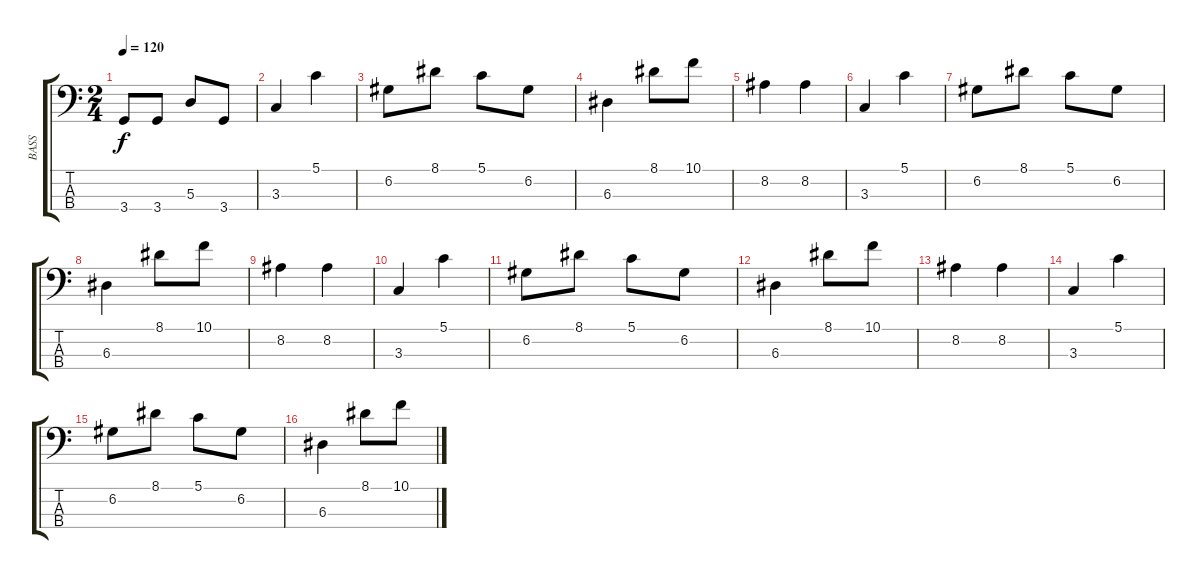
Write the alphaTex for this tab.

\track ("BASS" "BASS") {instrument synthbass2}
\staff {score tabs}
\tuning (G2 D2 A1 E1) {hide}
\ts (2 4)
\tempo 120
\clef f4
\ks c
3.4.8{dy f} 3.4.8 5.3.8 3.4.8 |
3.3.4 5.1.4 |
6.2.8 8.1.8 5.1.8 6.2.8 |
6.3.4 8.1.8 10.1.8 |
8.2.4 8.2.4 |
3.3.4 5.1.4 |
6.2.8 8.1.8 5.1.8 6.2.8 |
6.3.4 8.1.8 10.1.8 |
8.2.4 8.2.4 |
3.3.4 5.1.4 |
6.2.8 8.1.8 5.1.8 6.2.8 |
6.3.4 8.1.8 10.1.8 |
8.2.4 8.2.4 |
3.3.4 5.1.4 |
6.2.8 8.1.8 5.1.8 6.2.8 |
6.3.4 8.1.8 10.1.8
